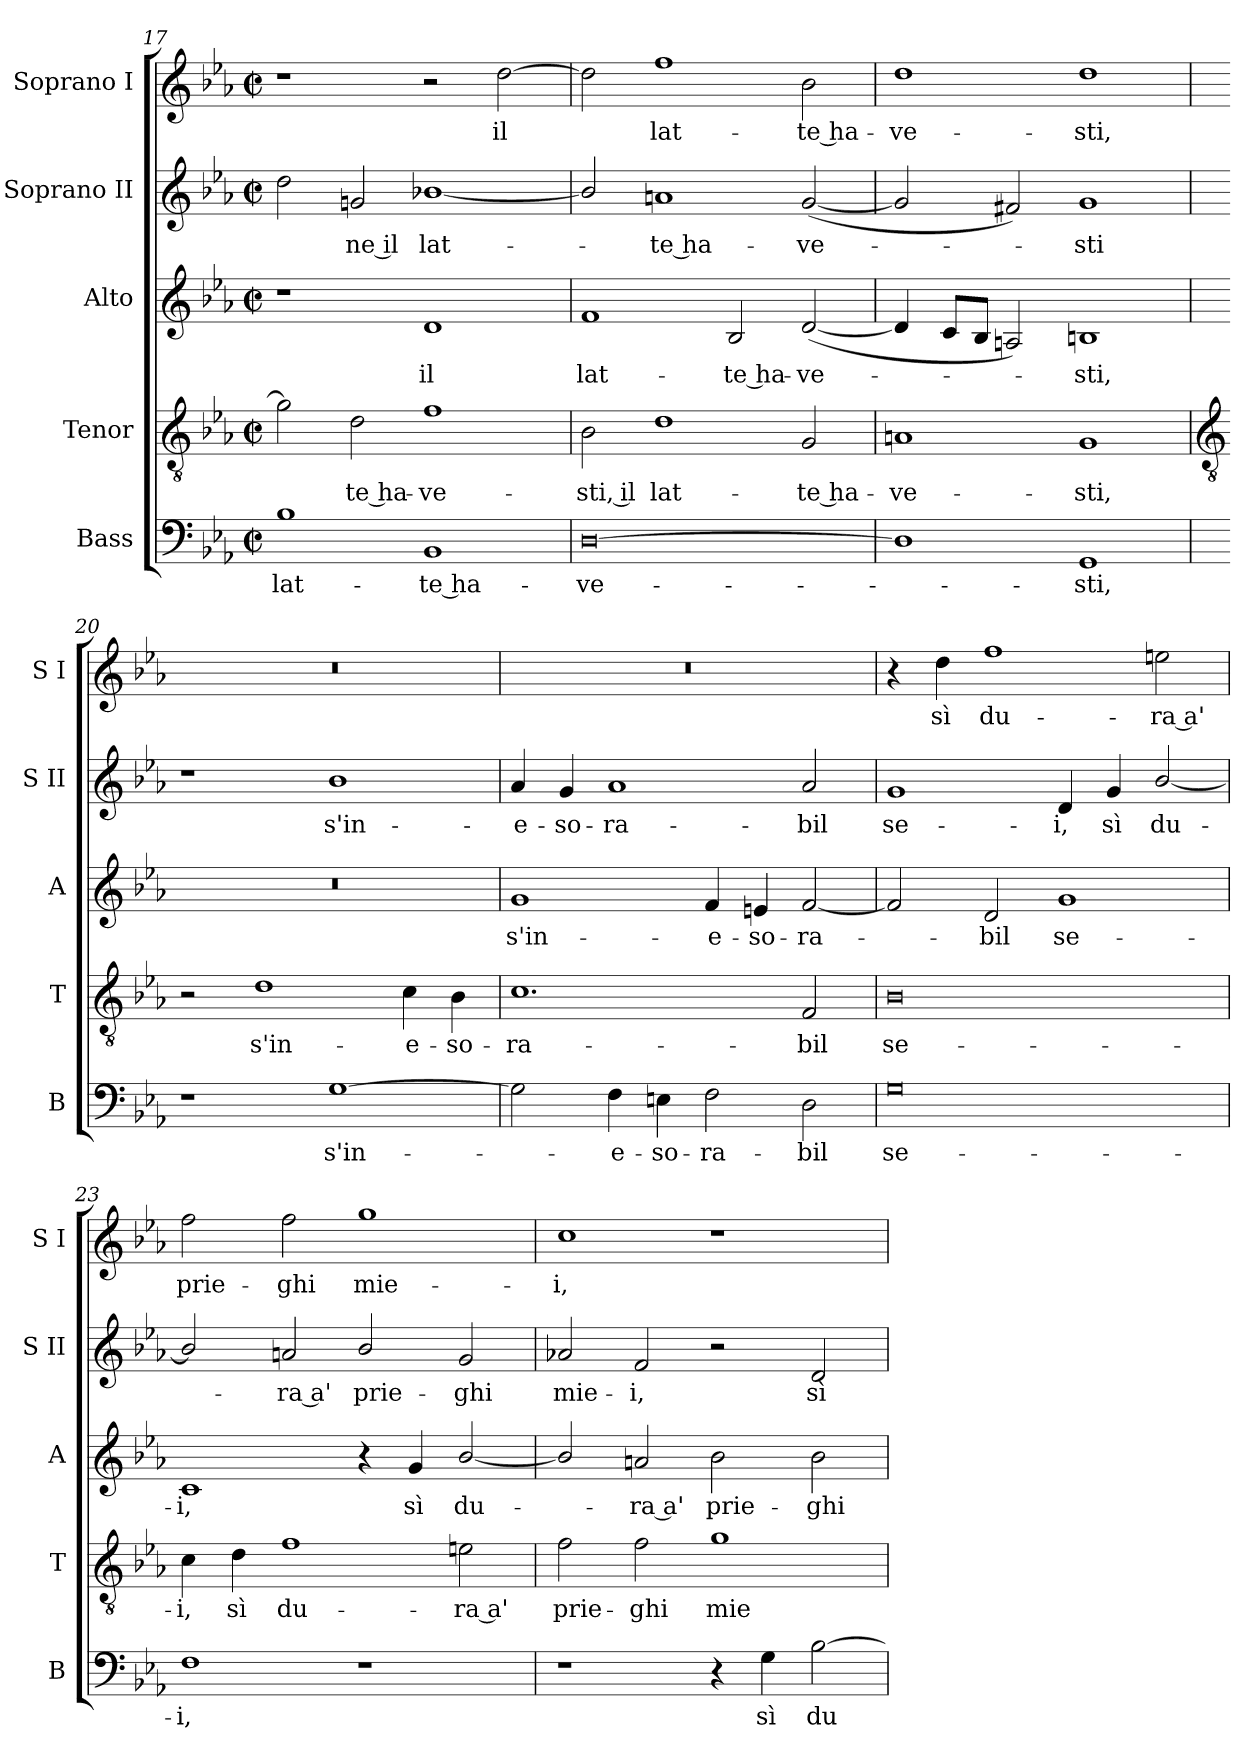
**kern	**text	**kern	**text	**kern	**text	**kern	**text	**kern	**text
*part5	*part5	*part4	*part4	*part3	*part3	*part2	*part2	*part1	*part1
*staff5	*staff5	*staff4	*staff4	*staff3	*staff3	*staff2	*staff2	*staff1	*staff1
*I"Bass	*	*I"Tenor	*	*I"Alto	*	*I"Soprano II	*	*I"Soprano I	*
*I'B	*	*I'T	*	*I'A	*	*I'S II	*	*I'S I	*
*clefF4	*	*clefGv2	*	*clefG2	*	*clefG2	*	*clefG2	*
*k[b-e-a-]	*	*k[b-e-a-]	*	*k[b-e-a-]	*	*k[b-e-a-]	*	*k[b-e-a-]	*
*E-:	*	*E-:	*	*E-:	*	*E-:	*	*E-:	*
*M4/2	*	*M4/2	*	*M4/2	*	*M4/2	*	*M4/2	*
*met(c|)	*	*met(c|)	*	*met(c|)	*	*met(c|)	*	*met(c|)	*
=17	=17	=17	=17	=17	=17	=17	=17	=17	=17
!	!LO:LY:b	!	!	!	!	!	!	!	!
1B-	lat-	2g]	.	1r	.	2dd\	.	1r	.
!	!	!	!LO:LY:b	!	!	!	!LO:LY:b	!	!
.	.	2d	te ha-	.	.	2gn	ne il	.	.
!	!LO:LY:b	!	!LO:LY:b	!	!LO:LY:b	!	!LO:LY:b	!	!
1BB-	-te ha-	1f	-ve-	1d	il	[1b-X/	lat-	2r	.
!	!	!	!	!	!	!	!	!	!LO:LY:b
.	.	.	.	.	.	.	.	[2dd	il
=18	=18	=18	=18	=18	=18	=18	=18	=18	=18
!	!LO:LY:b	!	!LO:LY:b	!	!LO:LY:b	!	!	!	!
[0D	-ve-	2B-	-sti, il	1f	lat-	2b-/]	.	2dd]	.
!	!	!	!LO:LY:b	!	!	!	!LO:LY:b	!	!LO:LY:b
.	.	1d	lat-	.	.	1an	-te ha-	1ff	lat-
!	!	!	!	!	!LO:LY:b	!	!	!	!
.	.	.	.	2B-	-te ha-	.	.	.	.
!	!	!	!LO:LY:b	!	!LO:LY:b	!	!LO:LY:b	!	!LO:LY:b
.	.	2G	-te ha-	(<[2d/	-ve-	(<[2g	-ve-	2b-	-te ha-
=19	=19	=19	=19	=19	=19	=19	=19	=19	=19
!	!	!	!LO:LY:b	!	!	!	!	!	!LO:LY:b
1D]	.	1An	-ve-	4d/]	.	2g]	.	1dd	-ve-
.	.	.	.	8cL	.	.	.	.	.
.	.	.	.	8B-J	.	.	.	.	.
.	.	.	.	2An)	.	2f#X)	.	.	.
!	!LO:LY:b	!	!LO:LY:b	!	!LO:LY:b	!	!LO:LY:b	!	!LO:LY:b
1GG	sti,	1G	-sti,	1Bn	sti,	1g	sti	1dd	-sti,
!!LO:LB:g=z
=20	=20	=20	=20	=20	=20	=20	=20	=20	=20
*	*	*clefGv2	*	*	*	*	*	*	*
1r	.	2r	.	0r	.	1r	.	0r	.
!	!	!	!LO:LY:b	!	!	!	!	!	!
.	.	1d	s'in-	.	.	.	.	.	.
!	!LO:LY:b	!	!	!	!	!	!LO:LY:b	!	!
[1G	s'in-	.	.	.	.	1b-	s'in-	.	.
!	!	!	!LO:LY:b	!	!	!	!	!	!
.	.	4c	-e-	.	.	.	.	.	.
!	!	!	!LO:LY:b	!	!	!	!	!	!
.	.	4B-	-so-	.	.	.	.	.	.
=21	=21	=21	=21	=21	=21	=21	=21	=21	=21
!	!	!	!LO:LY:b	!	!LO:LY:b	!	!LO:LY:b	!	!
2G]	.	1.c	-ra-	1g	s'in-	4a-	-e-	0r	.
!	!	!	!	!	!	!	!LO:LY:b	!	!
.	.	.	.	.	.	4g	-so-	.	.
!	!LO:LY:b	!	!	!	!	!	!LO:LY:b	!	!
4F\	e-	.	.	.	.	1a-	-ra-	.	.
!	!LO:LY:b	!	!	!	!	!	!	!	!
4En	-so-	.	.	.	.	.	.	.	.
!	!LO:LY:b	!	!	!	!LO:LY:b	!	!	!	!
2F\	-ra-	.	.	4f	-e-	.	.	.	.
!	!	!	!	!	!LO:LY:b	!	!	!	!
.	.	.	.	4en	-so-	.	.	.	.
!	!LO:LY:b	!	!LO:LY:b	!	!LO:LY:b	!	!LO:LY:b	!	!
2D	-bil	2F	-bil	[2f	-ra-	2a-	-bil	.	.
=22	=22	=22	=22	=22	=22	=22	=22	=22	=22
!	!LO:LY:b	!	!LO:LY:b	!	!	!	!LO:LY:b	!	!
0G	se-	0B-	se-	2f]	.	1g	se-	4r	.
!	!	!	!	!	!	!	!	!	!LO:LY:b
.	.	.	.	.	.	.	.	4dd	sì
!	!	!	!	!	!LO:LY:b	!	!	!	!LO:LY:b
.	.	.	.	2d	bil	.	.	1ff	du-
!	!	!	!	!	!LO:LY:b	!	!LO:LY:b	!	!
.	.	.	.	1g	se-	4d	-i,	.	.
!	!	!	!	!	!	!	!LO:LY:b	!	!
.	.	.	.	.	.	4g	sì	.	.
!	!	!	!	!	!	!	!LO:LY:b	!	!LO:LY:b
.	.	.	.	.	.	[2b-/	du-	2een	-ra a'
=23	=23	=23	=23	=23	=23	=23	=23	=23	=23
!	!LO:LY:b	!	!LO:LY:b	!	!LO:LY:b	!	!	!	!LO:LY:b
1F	-i,	4c	-i,	1c	-i,	2b-/]	.	2ff	prie-
!	!	!	!LO:LY:b	!	!	!	!	!	!
.	.	4d	sì	.	.	.	.	.	.
!	!	!	!LO:LY:b	!	!	!	!LO:LY:b	!	!LO:LY:b
.	.	1f	du-	.	.	2an	ra a'	2ff	-ghi
!	!	!	!	!	!	!	!LO:LY:b	!	!LO:LY:b
1r	.	.	.	4r	.	2b-/	prie-	1gg	mie-
!	!	!	!	!	!LO:LY:b	!	!	!	!
.	.	.	.	4g	sì	.	.	.	.
!	!	!	!LO:LY:b	!	!LO:LY:b	!	!LO:LY:b	!	!
.	.	2en	-ra a'	[2b-/	du-	2g	-ghi	.	.
=24	=24	=24	=24	=24	=24	=24	=24	=24	=24
!	!	!	!LO:LY:b	!	!	!	!LO:LY:b	!	!LO:LY:b
1r	.	2f	prie-	2b-/]	.	2a-X	mie-	1cc	-i,
!	!	!	!LO:LY:b	!	!LO:LY:b	!	!LO:LY:b	!	!
.	.	2f	-ghi	2an	ra a'	2f	-i,	.	.
!	!	!	!LO:LY:b	!	!LO:LY:b	!	!	!	!
4r	.	1g	mie-	2b-	prie-	2r	.	1r	.
!	!LO:LY:b	!	!	!	!	!	!	!	!
4G	sì	.	.	.	.	.	.	.	.
!	!LO:LY:b	!	!	!	!LO:LY:b	!	!LO:LY:b	!	!
[2B-	du-	.	.	2b-	-ghi	2d	sì	.	.
=	=	=	=	=	=	=	=	=	=
*-	*-	*-	*-	*-	*-	*-	*-	*-	*-
